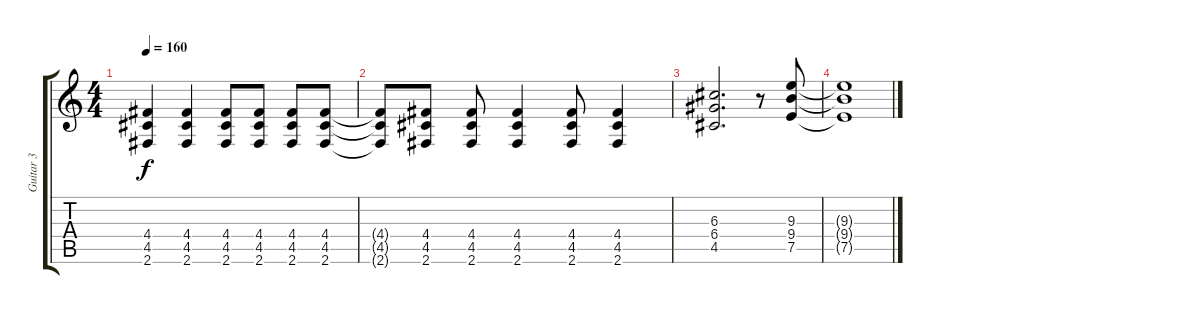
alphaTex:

\track ("Guitar 3" "Guitar 3") {instrument overdrivenguitar}
\staff {score tabs}
\tuning (E4 B3 G3 D3 A2 E2) {hide}
\ts (4 4)
\tempo 160
\clef g2
\ks c
(4.4 4.5 2.6).4{dy f} (4.4 4.5 2.6).4 (4.4 4.5 2.6).8 (4.4 4.5 2.6).8 (4.4 4.5 2.6).8 (4.4 4.5 2.6).8 |
(4.4{t} 4.5{t} 2.6{t}).8 (4.4 4.5 2.6).8 (4.4 4.5 2.6).8 (4.4 4.5 2.6).4 (4.4 4.5 2.6).8 (4.4 4.5 2.6).4 |
(6.3 6.4 4.5).2{d} r.8 (9.3 9.4 7.5).8 |
(9.3{t} 9.4{t} 7.5{t}).1
